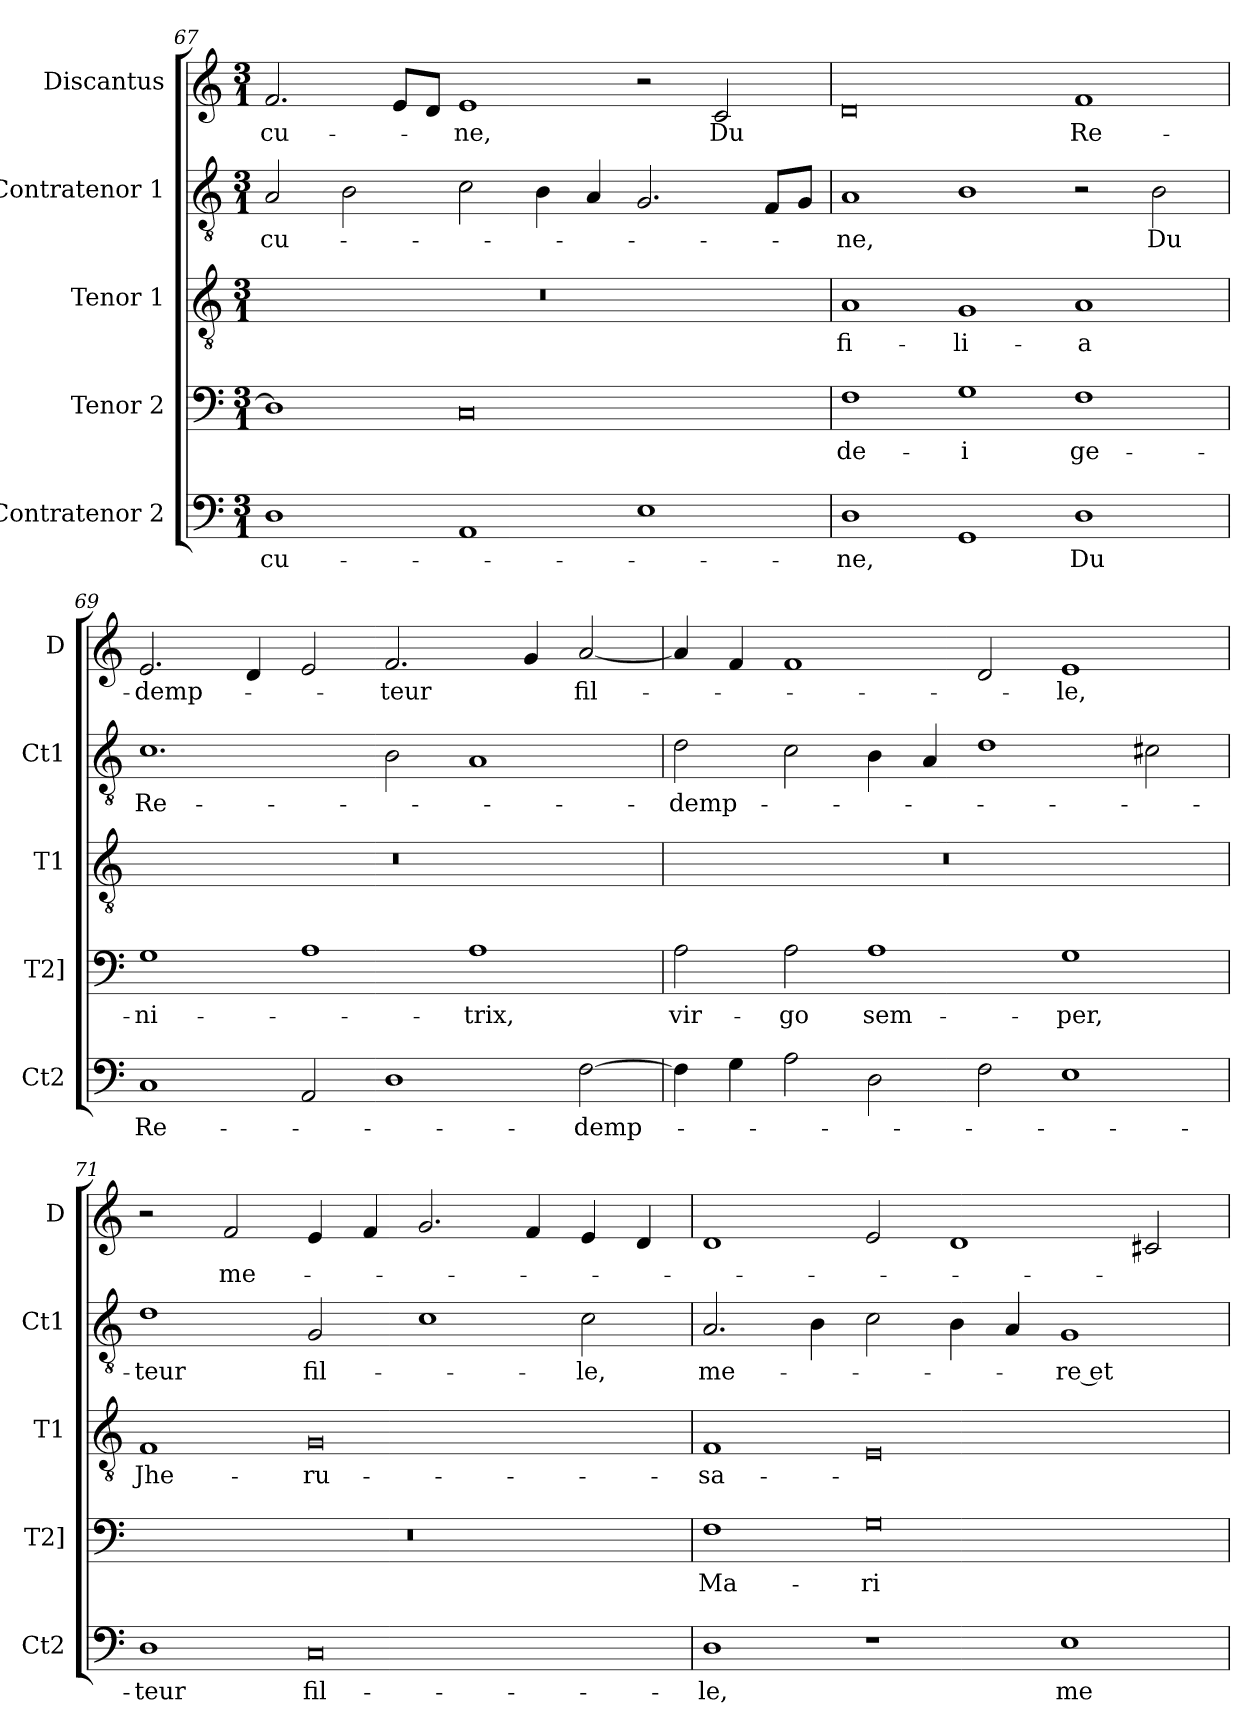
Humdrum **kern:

**kern	**text	**kern	**text	**kern	**text	**kern	**text	**kern	**text
*part5	*part5	*part4	*part4	*part3	*part3	*part2	*part2	*part1	*part1
*staff5	*staff5	*staff4	*staff4	*staff3	*staff3	*staff2	*staff2	*staff1	*staff1
*I"Contratenor 2	*	*I"Tenor 2	*	*I"Tenor 1	*	*I"Contratenor 1	*	*I"Discantus	*
*I'Ct2	*	*I'T2]	*	*I'T1	*	*I'Ct1	*	*I'D	*
*clefF4	*	*clefF4	*	*clefGv2	*	*clefGv2	*	*clefG2	*
*k[]	*	*k[]	*	*k[]	*	*k[]	*	*k[]	*
*M3/1	*	*M3/1	*	*M3/1	*	*M3/1	*	*M3/1	*
=67	=67	=67	=67	=67	=67	=67	=67	=67	=67
1D	-cu-	1D]	.	0.r	.	2A	-cu-	2.f	-cu-
.	.	.	.	.	.	2B	.	.	.
.	.	.	.	.	.	.	.	8eL	.
.	.	.	.	.	.	.	.	8dJ	.
1AA	.	0C	.	.	.	2c	.	1e	-ne,
.	.	.	.	.	.	4B	.	.	.
.	.	.	.	.	.	4A	.	.	.
1E	.	.	.	.	.	2.G	.	2r	.
.	.	.	.	.	.	.	.	2c	Du
.	.	.	.	.	.	8FL	.	.	.
.	.	.	.	.	.	8GJ	.	.	.
=68	=68	=68	=68	=68	=68	=68	=68	=68	=68
1D	-ne,	1F	de-	1A	fi-	1A	-ne,	0d	.
1GG	.	1G	-i	1G	-li-	1B	.	.	.
1D	Du	1F	ge-	1A	-a	2r	.	1f	Re-
.	.	.	.	.	.	2B	Du	.	.
=69	=69	=69	=69	=69	=69	=69	=69	=69	=69
1C	Re-	1G	-ni-	0.r	.	1.c	Re-	2.e	-demp-
.	.	.	.	.	.	.	.	4d	.
2AA	.	1A	.	.	.	.	.	2e	.
1D	.	.	.	.	.	2B	.	2.f	-teur
.	.	1A	-trix,	.	.	1A	.	.	.
.	.	.	.	.	.	.	.	4g	.
[2F	-demp-	.	.	.	.	.	.	[2a	fil-
=70	=70	=70	=70	=70	=70	=70	=70	=70	=70
4F]	.	2A	vir-	0.r	.	2d	-demp-	4a]	.
4G	.	.	.	.	.	.	.	4f	.
2A	.	2A	-go	.	.	2c	.	1f	.
2D	.	1A	sem-	.	.	4B	.	.	.
.	.	.	.	.	.	4A	.	.	.
2F	.	.	.	.	.	1d	.	2d	.
1E	.	1G	-per,	.	.	.	.	1e	-le,
.	.	.	.	.	.	2c#X	.	.	.
=71	=71	=71	=71	=71	=71	=71	=71	=71	=71
1D	-teur	0.r	.	1F	Jhe-	1d	-teur	2r	.
.	.	.	.	.	.	.	.	2f	me-
0C	fil-	.	.	0G	-ru-	2G	fil-	4e	.
.	.	.	.	.	.	.	.	4f	.
.	.	.	.	.	.	1c	.	2.g	.
.	.	.	.	.	.	.	.	4f	.
.	.	.	.	.	.	2c	-le,	4e	.
.	.	.	.	.	.	.	.	4d	.
=72	=72	=72	=72	=72	=72	=72	=72	=72	=72
1D	-le,	1F	Ma-	1F	-sa-	2.A	me-	1d	.
.	.	.	.	.	.	4B	.	.	.
1r	.	0G	-ri-	0E	.	2c	.	2e	.
.	.	.	.	.	.	4B	.	1d	.
.	.	.	.	.	.	4A	.	.	.
1E	me-	.	.	.	.	1G	-re et	.	.
.	.	.	.	.	.	.	.	2c#X	.
=	=	=	=	=	=	=	=	=	=
*-	*-	*-	*-	*-	*-	*-	*-	*-	*-
